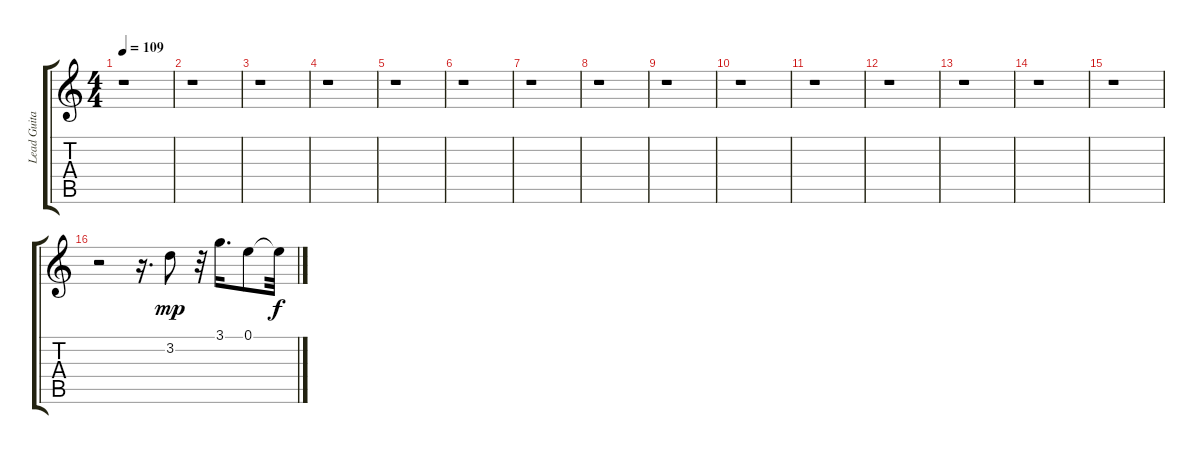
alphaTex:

\track ("Lead Guitar" "Lead Guita") {instrument overdrivenguitar}
\staff {score tabs}
\tuning (E4 B3 G3 D3 A2 E2) {hide}
\ts (4 4)
\tempo 109
\clef g2
\ks c
r.1{dy f} |
r.1 |
r.1 |
r.1 |
r.1 |
r.1 |
r.1 |
r.1 |
r.1 |
r.1 |
r.1 |
r.1 |
r.1 |
r.1 |
r.1 |
r.2 r.16{d} 3.2.8{dy mp} r.32 3.1.16{d} 0.1.8 0.1{t}.32{dy f}
